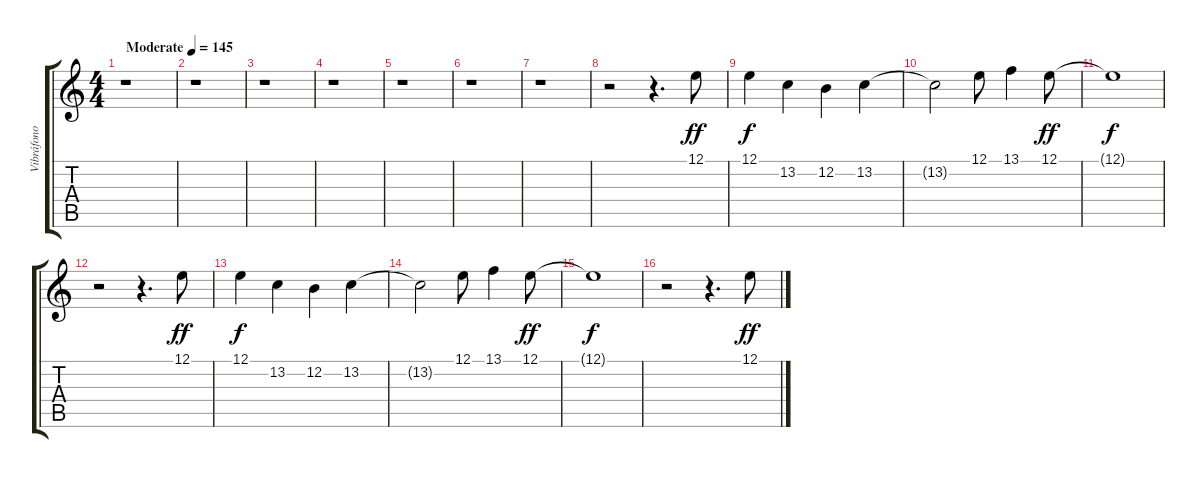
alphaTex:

\track ("Vibráfono" "Vibráfono") {instrument vibraphone}
\staff {score tabs}
\tuning (E4 B3 G3 D3 A2 E2) {hide}
\ts (4 4)
\tempo (145 "Moderate")
\clef g2
\ks c
r.1{dy ff instrument vibraphone} |
r.1 |
r.1 |
r.1 |
r.1 |
r.1 |
r.1 |
r.2 r.4{d} 12.1.8 |
12.1.4{dy f} 13.2.4 12.2.4 13.2.4 |
13.2{t}.2 12.1.8 13.1.4 12.1.8{dy ff} |
12.1{t}.1{dy f} |
r.2 r.4{d} 12.1.8{dy ff} |
12.1.4{dy f} 13.2.4 12.2.4 13.2.4 |
13.2{t}.2 12.1.8 13.1.4 12.1.8{dy ff} |
12.1{t}.1{dy f} |
r.2 r.4{d} 12.1.8{dy ff}
